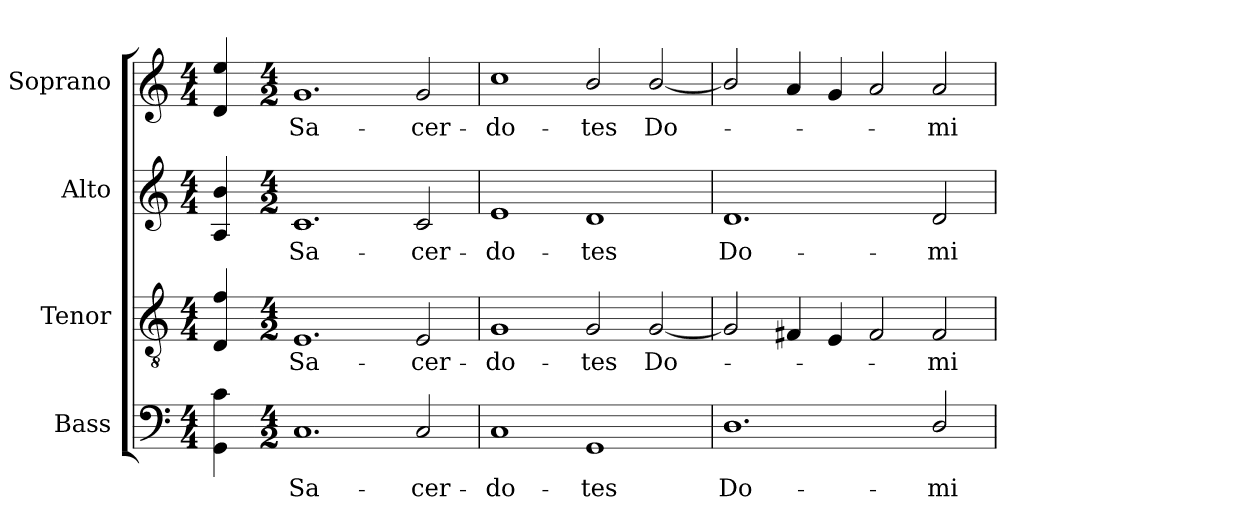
**kern	**text	**kern	**text	**kern	**text	**kern	**text
*part4	*part4	*part3	*part3	*part2	*part2	*part1	*part1
*staff4	*staff4	*staff3	*staff3	*staff2	*staff2	*staff1	*staff1
*I"Bass	*	*I"Tenor	*	*I"Alto	*	*I"Soprano	*
*I'B.	*	*I'T.	*	*I'A.	*	*I'S.	*
!!LO:PB:g=z
*clefF4	*	*clefGv2	*	*clefG2	*	*clefG2	*
*	*	*ITrd7c12	*	*	*	*	*
*k[]	*	*k[]	*	*k[]	*	*k[]	*
*C:	*	*C:	*	*C:	*	*C:	*
*M4/4	*	*M4/4	*	*M4/4	*	*M4/4	*
=	=	=	=	=	=	=	=
4GGi\ 4ci	.	4DDi/ 4Fi	.	4Ai/ 4bi	.	4di/ 4eei	.
=1-	=1-	=1-	=1-	=1-	=1-	=1-	=1-
*M4/2	*	*M4/2	*	*M4/2	*	*M4/2	*
!	!LO:LY:b:color=#000000	!	!	!	!	!	!
!	!	!	!LO:LY:b:color=#000000	!	!	!	!
!	!	!	!	!	!LO:LY:b:color=#000000	!	!
!	!	!	!	!	!	!	!LO:LY:b:color=#000000
1.Ci	Sa-	1.EEi	Sa-	1.ci	Sa-	1.gi	Sa-
!	!LO:LY:b:color=#000000	!	!	!	!	!	!
!	!	!	!LO:LY:b:color=#000000	!	!	!	!
!	!	!	!	!	!LO:LY:b:color=#000000	!	!
!	!	!	!	!	!	!	!LO:LY:b:color=#000000
2Ci/	-cer-	2EEi/	-cer-	2ci/	-cer-	2gi/	-cer-
=2	=2	=2	=2	=2	=2	=2	=2
!	!LO:LY:b:color=#000000	!	!	!	!	!	!
!	!	!	!LO:LY:b:color=#000000	!	!	!	!
!	!	!	!	!	!LO:LY:b:color=#000000	!	!
!	!	!	!	!	!	!	!LO:LY:b:color=#000000
1Ci	-do-	1GGi	-do-	1ei	-do-	1cci	-do-
!	!LO:LY:b:color=#000000	!	!	!	!	!	!
!	!	!	!LO:LY:b:color=#000000	!	!	!	!
!	!	!	!	!	!LO:LY:b:color=#000000	!	!
!	!	!	!	!	!	!	!LO:LY:b:color=#000000
1GGi	-tes	2GGi/	-tes	1di	-tes	2bi/	-tes
!	!	!	!LO:LY:b:color=#000000	!	!	!	!
!	!	!	!	!	!	!	!LO:LY:b:color=#000000
.	.	[2GGi/	Do-	.	.	[2bi/	Do-
=3	=3	=3	=3	=3	=3	=3	=3
!	!LO:LY:b:color=#000000	!	!	!	!	!	!
!	!	!	!	!	!LO:LY:b:color=#000000	!	!
1.Di	Do-	2GGi/]	.	1.di	Do-	2bi/]	.
.	.	4FF#Xi/	.	.	.	4ai/	.
.	.	4EEi/	.	.	.	4gi/	.
.	.	2FF#i/	.	.	.	2ai/	.
!	!LO:LY:b:color=#000000	!	!	!	!	!	!
!	!	!	!LO:LY:b:color=#000000	!	!	!	!
!	!	!	!	!	!LO:LY:b:color=#000000	!	!
!	!	!	!	!	!	!	!LO:LY:b:color=#000000
2Di/	-mi-	2FF#i/	-mi-	2di/	-mi-	2ai/	-mi-
=	=	=	=	=	=	=	=
*-	*-	*-	*-	*-	*-	*-	*-
